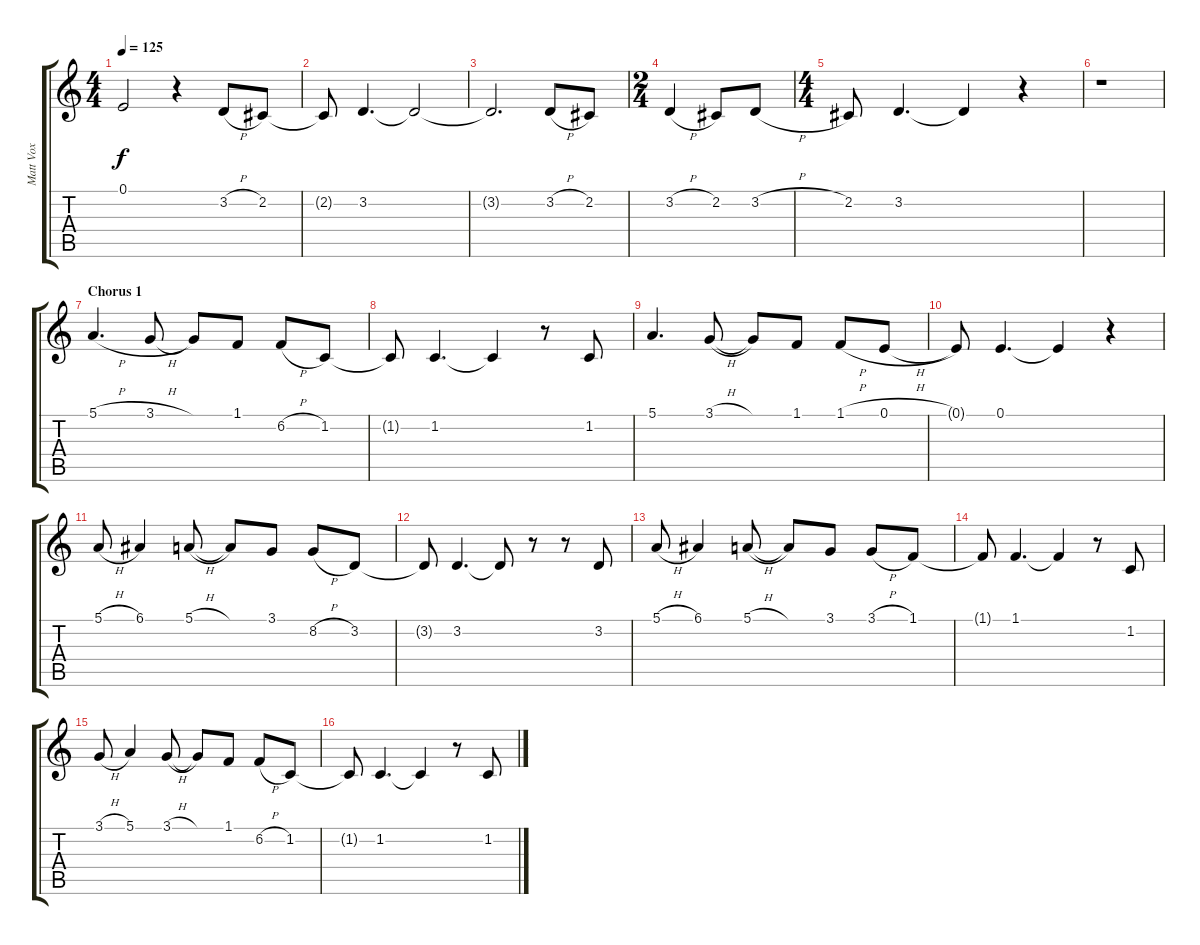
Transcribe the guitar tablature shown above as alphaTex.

\track ("Matt Vox" "Matt Vox") {instrument lead6voice}
\staff {score tabs}
\tuning (E4 B3 G3 D3 A2 E2) {hide}
\ts (4 4)
\tempo 125
\clef g2
\ks c
0.1{t}.2{dy f} r.4 3.2{h}.8 2.2.8 |
2.2{t}.8 3.2.4{d} 3.2{t}.2 |
3.2{t}.2{d} 3.2{h}.8 2.2.8 |
\ts (2 4)
3.2{h}.4 2.2.8 3.2{h}.8 |
\ts (4 4)
2.2.8 3.2.4{d} 3.2{t}.4 r.4 |
r.1 |
\section ("" "Chorus 1")
5.1{h}.4{d} 3.1{h}.8 3.1{t}.8 1.1.8 6.2{h}.8 1.2.8 |
1.2{t}.8 1.2.4{d} 1.2{t}.4 r.8 1.2.8 |
5.1.4{d} 3.1{h}.8 3.1{t}.8 1.1.8 1.1{h}.8 0.1{h}.8 |
0.1{t}.8 0.1.4{d} 0.1{t}.4 r.4 |
5.1{h}.8 6.1.4 5.1{h}.8 5.1{t}.8 3.1.8 8.2{h}.8 3.2.8 |
3.2{t}.8 3.2.4{d} 3.2{t}.8 r.8 r.8 3.2.8 |
5.1{h}.8 6.1.4 5.1{h}.8 5.1{t}.8 3.1.8 3.1{h}.8 1.1.8 |
1.1{t}.8 1.1.4{d} 1.1{t}.4 r.8 1.2.8 |
3.1{h}.8 5.1.4 3.1{h}.8 3.1{t}.8 1.1.8 6.2{h}.8 1.2.8 |
1.2{t}.8 1.2.4{d} 1.2{t}.4 r.8 1.2.8
